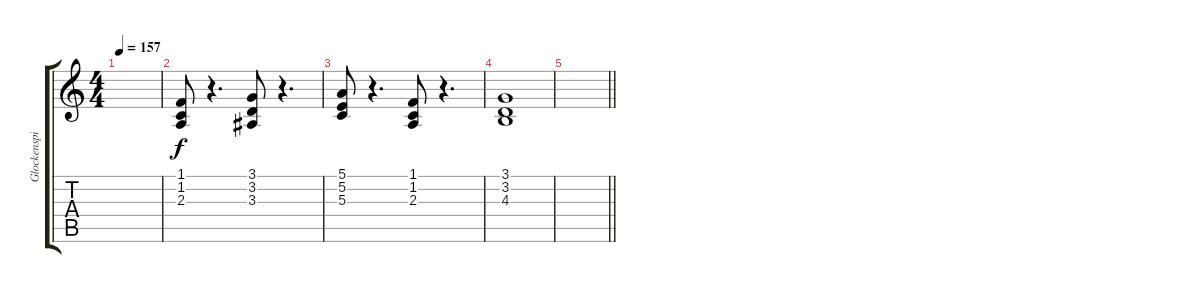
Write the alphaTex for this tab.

\track ("Glockenspiel" "Glockenspi") {instrument glockenspiel}
\staff {score tabs}
\tuning (E4 B3 G3 D3 A2 E2) {hide}
\ts (4 4)
\tempo 157
\clef g2
\ks c
|
(1.1 1.2 2.3).8 r.4{d} (3.1 3.2 3.3).8 r.4{d} |
(5.1 5.2 5.3).8 r.4{d} (1.1 1.2 2.3).8 r.4{d} |
(3.1 3.2 4.3).1 |
\barLineRight lightlight
